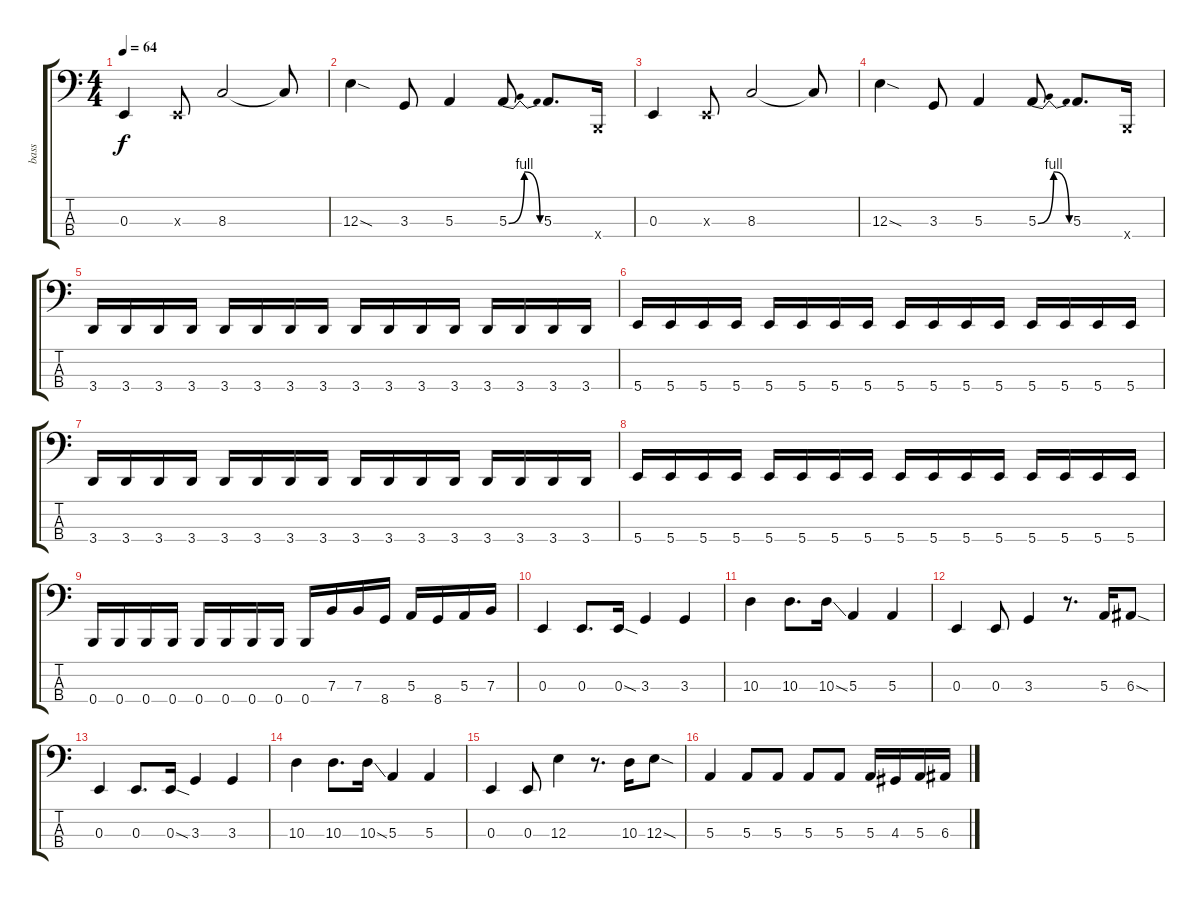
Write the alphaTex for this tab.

\track ("bass" "bass") {instrument fretlessbass}
\staff {score tabs}
\tuning (D2 A1 E1 B0) {hide}
\ts (4 4)
\tempo 64
\clef f4
\ks c
0.3.4{dy f} 0.3{x}.8 8.3.2 8.3{t}.8 |
12.3{sod}.4 3.3.8 5.3.4 5.3{be (bendrelease 0 0 30 4 30 4 60 0)}.8 5.3.8{d} 0.4{x}.16 |
0.3.4 0.3{x}.8 8.3.2 8.3{t}.8 |
12.3{sod}.4 3.3.8 5.3.4 5.3{be (bendrelease 0 0 30 4 30 4 60 0)}.8 5.3.8{d} 0.4{x}.16 |
3.4.16 3.4.16 3.4.16 3.4.16 3.4.16 3.4.16 3.4.16 3.4.16 3.4.16 3.4.16 3.4.16 3.4.16 3.4.16 3.4.16 3.4.16 3.4.16 |
5.4.16 5.4.16 5.4.16 5.4.16 5.4.16 5.4.16 5.4.16 5.4.16 5.4.16 5.4.16 5.4.16 5.4.16 5.4.16 5.4.16 5.4.16 5.4.16 |
3.4.16 3.4.16 3.4.16 3.4.16 3.4.16 3.4.16 3.4.16 3.4.16 3.4.16 3.4.16 3.4.16 3.4.16 3.4.16 3.4.16 3.4.16 3.4.16 |
5.4.16 5.4.16 5.4.16 5.4.16 5.4.16 5.4.16 5.4.16 5.4.16 5.4.16 5.4.16 5.4.16 5.4.16 5.4.16 5.4.16 5.4.16 5.4.16 |
0.4.16 0.4.16 0.4.16 0.4.16 0.4.16 0.4.16 0.4.16 0.4.16 0.4.16 7.3.16 7.3.16 8.4.16 5.3.16 8.4.16 5.3.16 7.3.16 |
0.3.4 0.3.8{d} 0.3{sod}.16 3.3.4 3.3.4 |
10.3.4 10.3.8{d} 10.3{ss}.16 5.3.4 5.3.4 |
0.3.4 0.3.8 3.3.4 r.8{d} 5.3.16 6.3{sod}.8 |
0.3.4 0.3.8{d} 0.3{sod}.16 3.3.4 3.3.4 |
10.3.4 10.3.8{d} 10.3{ss}.16 5.3.4 5.3.4 |
0.3.4 0.3.8 12.3.4 r.8{d} 10.3.16 12.3{sod}.8 |
5.3.4 5.3.8 5.3.8 5.3.8 5.3.8 5.3.16 4.3.16 5.3.16 6.3.16
